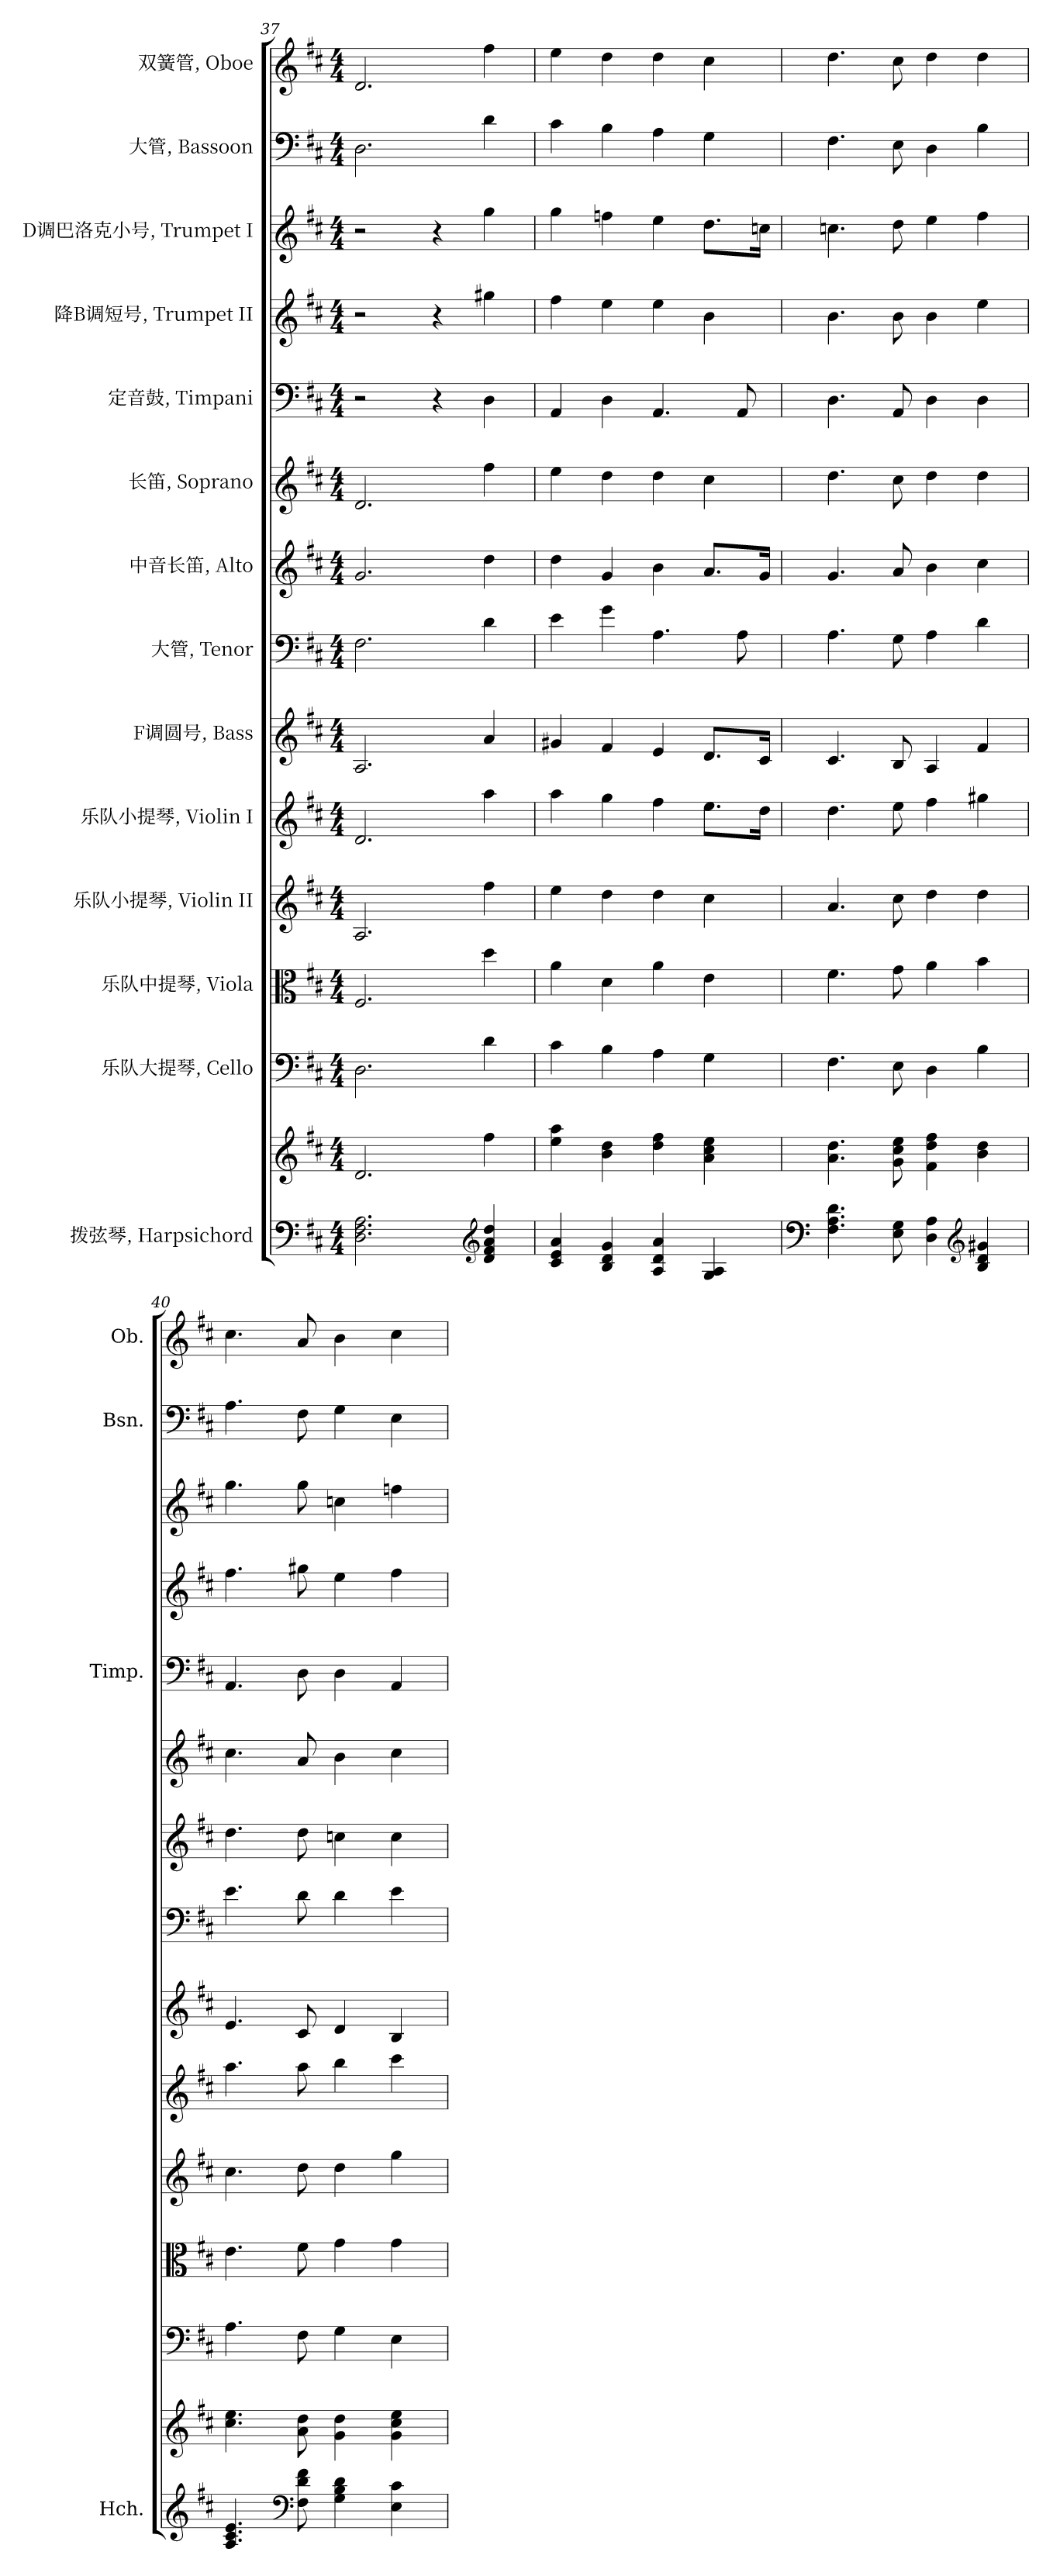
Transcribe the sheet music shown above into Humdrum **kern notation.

**kern	**kern	**kern	**kern	**kern	**kern	**kern	**kern	**kern	**kern	**kern	**kern	**kern	**kern	**kern
*part14	*part14	*part13	*part12	*part11	*part10	*part9	*part8	*part7	*part6	*part5	*part4	*part3	*part2	*part1
*staff15	*staff14	*staff13	*staff12	*staff11	*staff10	*staff9	*staff8	*staff7	*staff6	*staff5	*staff4	*staff3	*staff2	*staff1
*I"拨弦琴, Harpsichord	*	*I"乐队大提琴, Cello	*I"乐队中提琴, Viola	*I"乐队小提琴, Violin II	*I"乐队小提琴, Violin I	*I"F调圆号, Bass	*I"大管, Tenor	*I"中音长笛, Alto	*I"长笛, Soprano	*I"定音鼓, Timpani	*I"降B调短号, Trumpet II	*I"D调巴洛克小号, Trumpet I	*I"大管, Bassoon	*I"双簧管, Oboe
*I'Hch.	*	*	*	*	*	*	*	*	*	*I'Timp.	*	*	*I'Bsn.	*I'Ob.
*clefF4	*clefG2	*clefF4	*clefC3	*clefG2	*clefG2	*clefG2	*clefF4	*clefG2	*clefG2	*clefF4	*clefG2	*clefG2	*clefF4	*clefG2
*	*	*	*	*	*	*ITrd4c7	*	*ITrd3c5	*	*	*ITrd1c2	*ITrd-1c-2	*	*
*k[f#c#]	*k[f#c#]	*k[f#c#]	*k[f#c#]	*k[f#c#]	*k[f#c#]	*k[f#]	*k[f#c#]	*k[f#c#g#]	*k[f#c#]	*k[f#c#]	*k[]	*k[f#c#g#d#]	*k[f#c#]	*k[f#c#]
*M4/4	*M4/4	*M4/4	*M4/4	*M4/4	*M4/4	*M4/4	*M4/4	*M4/4	*M4/4	*M4/4	*M4/4	*M4/4	*M4/4	*M4/4
=37	=37	=37	=37	=37	=37	=37	=37	=37	=37	=37	=37	=37	=37	=37
2.D\ 2.F#\ 2.A\	2.d/	2.D\	2.F#/	2.A/	2.d/	2.D/	2.F#\	2.d/	2.d/	2r	2r	2r	2.D\	2.d/
.	.	.	.	.	.	.	.	.	.	4r	4r	4r	.	.
*clefG2	*	*	*	*	*	*	*	*	*	*	*	*	*	*
4d/ 4f#/ 4a/ 4dd/	4ff#\	4d\	4dd\	4ff#\	4aa\	4d/	4d\	4a\	4ff#\	4D\	4ff#X\	4aa\	4d\	4ff#\
=38	=38	=38	=38	=38	=38	=38	=38	=38	=38	=38	=38	=38	=38	=38
4c#/ 4e/ 4a/	4ee\ 4aa\	4c#\	4a\	4ee\	4aa\	4c#X/	4e\	4a\	4ee\	4AA/	4ee\	4aa\	4c#\	4ee\
4B/ 4d/ 4g/	4b\ 4dd\	4B\	4d\	4dd\	4gg\	4B/	4g\	4d/	4dd\	4D\	4dd\	4ggn\	4B\	4dd\
4A/ 4d/ 4a/	4dd\ 4ff#\	4A\	4a\	4dd\	4ff#\	4A/	4.A\	4f#\	4dd\	4.AA/	4dd\	4ff#\	4A\	4dd\
4G/ 4A/	4a\ 4cc#\ 4ee\	4G\	4e\	4cc#\	8.ee\L	8.G/L	.	8.e/L	4cc#\	.	4a\	8.ee\L	4G\	4cc#\
.	.	.	.	.	.	.	8A\	.	.	8AA/	.	.	.	.
.	.	.	.	.	16dd\Jk	16F#/Jk	.	16d/Jk	.	.	.	16ddn\Jk	.	.
=39	=39	=39	=39	=39	=39	=39	=39	=39	=39	=39	=39	=39	=39	=39
*clefF4	*	*	*	*	*	*	*	*	*	*	*	*	*	*
4.F#\ 4.A\ 4.d\	4.a\ 4.dd\	4.F#\	4.f#\	4.a/	4.dd\	4.F#/	4.A\	4.d/	4.dd\	4.D\	4.a\	4.ddn\	4.F#\	4.dd\
8E\ 8G\	8g\ 8cc#\ 8ee\	8E\	8g\	8cc#\	8ee\	8E/	8G\	8e/	8cc#\	8AA/	8a\	8ee\	8E\	8cc#\
4D\ 4A\	4f#\ 4dd\ 4ff#\	4D\	4a\	4dd\	4ff#\	4D/	4A\	4f#\	4dd\	4D\	4a\	4ff#\	4D\	4dd\
*clefG2	*	*	*	*	*	*	*	*	*	*	*	*	*	*
4B/ 4d/ 4g#X/	4b\ 4dd\	4B\	4b\	4dd\	4gg#X\	4B/	4d\	4g#\	4dd\	4D\	4dd\	4gg#\	4B\	4dd\
!!LO:PB:g=z
=40	=40	=40	=40	=40	=40	=40	=40	=40	=40	=40	=40	=40	=40	=40
4.A/ 4.c#/ 4.e/	4.cc#\ 4.ee\	4.A\	4.e\	4.cc#\	4.aa\	4.A/	4.e\	4.a\	4.cc#\	4.AA/	4.ee\	4.aa\	4.A\	4.cc#\
*clefF4	*	*	*	*	*	*	*	*	*	*	*	*	*	*
8F#\ 8d\ 8f#\	8a\ 8dd\	8F#\	8f#\	8dd\	8aa\	8F#/	8d\	8a\	8a/	8D\	8ff#X\	8aa\	8F#\	8a/
4G\ 4B\ 4d\	4g\ 4dd\	4G\	4g\	4dd\	4bb\	4G/	4d\	4gn\	4b\	4D\	4dd\	4ddn\	4G\	4b\
4E\ 4c#\	4g\ 4cc#\ 4ee\	4E\	4g\	4gg\	4ccc#\	4E/	4e\	4g\	4cc#\	4AA/	4ee\	4ggn\	4E\	4cc#\
=	=	=	=	=	=	=	=	=	=	=	=	=	=	=
*-	*-	*-	*-	*-	*-	*-	*-	*-	*-	*-	*-	*-	*-	*-
